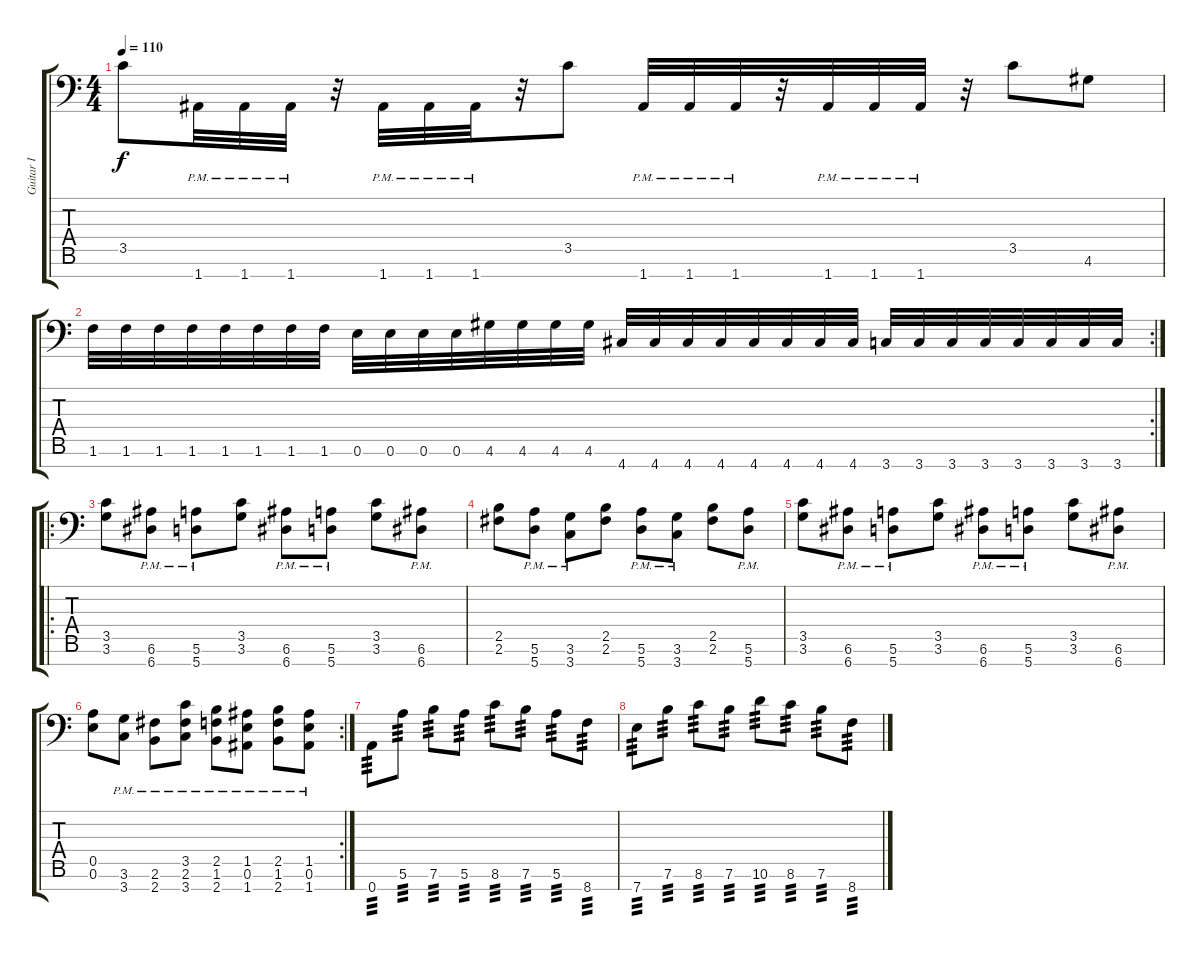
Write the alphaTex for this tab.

\track ("Guitar I" "Guitar I") {instrument distortionguitar}
\staff {score tabs}
\tuning (E4 B3 G3 D3 A2 E2 A1) {hide}
\ts (4 4)
\tempo 110
\clef f4
\ks c
3.5.8{dy f} 1.7{pm}.32 1.7{pm}.32 1.7{pm}.32 r.32 1.7{pm}.32 1.7{pm}.32 1.7{pm}.32 r.32 3.5.8 1.7{pm}.32 1.7{pm}.32 1.7{pm}.32 r.32 1.7{pm}.32 1.7{pm}.32 1.7{pm}.32 r.32 3.5.8 4.6.8 |
\rc 2
1.6.32 1.6.32 1.6.32 1.6.32 1.6.32 1.6.32 1.6.32 1.6.32 0.6.32 0.6.32 0.6.32 0.6.32 4.6.32 4.6.32 4.6.32 4.6.32 4.7.32 4.7.32 4.7.32 4.7.32 4.7.32 4.7.32 4.7.32 4.7.32 3.7.32 3.7.32 3.7.32 3.7.32 3.7.32 3.7.32 3.7.32 3.7.32 |
\ro
(3.5 3.6).8 (6.6{pm} 6.7{pm}).8 (5.6{pm} 5.7{pm}).8 (3.5 3.6).8 (6.6{pm} 6.7{pm}).8 (5.6{pm} 5.7{pm}).8 (3.5 3.6).8 (6.6{pm} 6.7{pm}).8 |
(2.5 2.6).8 (5.6{pm} 5.7{pm}).8 (3.6{pm} 3.7{pm}).8 (2.5 2.6).8 (5.6{pm} 5.7{pm}).8 (3.6{pm} 3.7{pm}).8 (2.5 2.6).8 (5.6{pm} 5.7{pm}).8 |
(3.5 3.6).8 (6.6{pm} 6.7{pm}).8 (5.6{pm} 5.7{pm}).8 (3.5 3.6).8 (6.6{pm} 6.7{pm}).8 (5.6{pm} 5.7{pm}).8 (3.5 3.6).8 (6.6{pm} 6.7{pm}).8 |
\rc 2
(0.5 0.6).8 (3.6{pm} 3.7{pm}).8 (2.6{pm} 2.7{pm}).8 (3.5{pm} 2.6{pm} 3.7{pm}).8 (2.5{pm} 1.6{pm} 2.7{pm}).8 (1.5{pm} 0.6{pm} 1.7{pm}).8 (2.5{pm} 1.6{pm} 2.7{pm}).8 (1.5{pm} 0.6{pm} 1.7{pm}).8 |
0.7.8{tp 3} 5.6.8{tp 3} 7.6.8{tp 3} 5.6.8{tp 3} 8.6.8{tp 3} 7.6.8{tp 3} 5.6.8{tp 3} 8.7.8{tp 3} |
7.7.8{tp 3} 7.6.8{tp 3} 8.6.8{tp 3} 7.6.8{tp 3} 10.6.8{tp 3} 8.6.8{tp 3} 7.6.8{tp 3} 8.7.8{tp 3}
